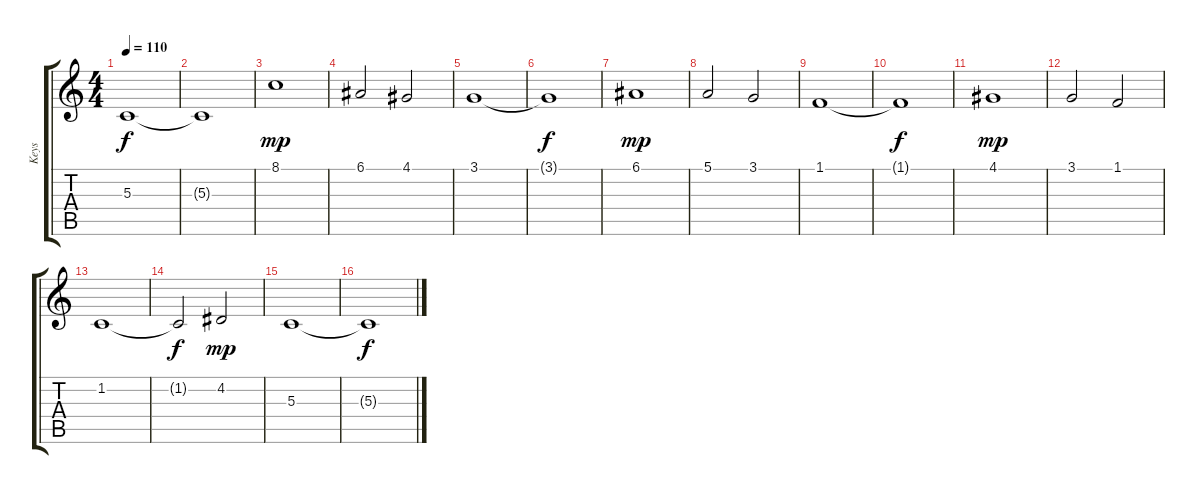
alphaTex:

\track ("Keys" "Keys") {instrument stringensemble1}
\staff {score tabs}
\tuning (E4 B3 G3 D3 A2 E2) {hide}
\ts (4 4)
\tempo 110
\clef g2
\ks c
5.3{t}.1{dy f} |
5.3{t}.1 |
8.1.1{dy mp} |
6.1.2 4.1.2 |
3.1.1 |
3.1{t}.1{dy f} |
6.1.1{dy mp} |
5.1.2 3.1.2 |
1.1.1 |
1.1{t}.1{dy f} |
4.1.1{dy mp} |
3.1.2 1.1.2 |
1.2.1 |
1.2{t}.2{dy f} 4.2.2{dy mp} |
5.3.1 |
5.3{t}.1{dy f}
